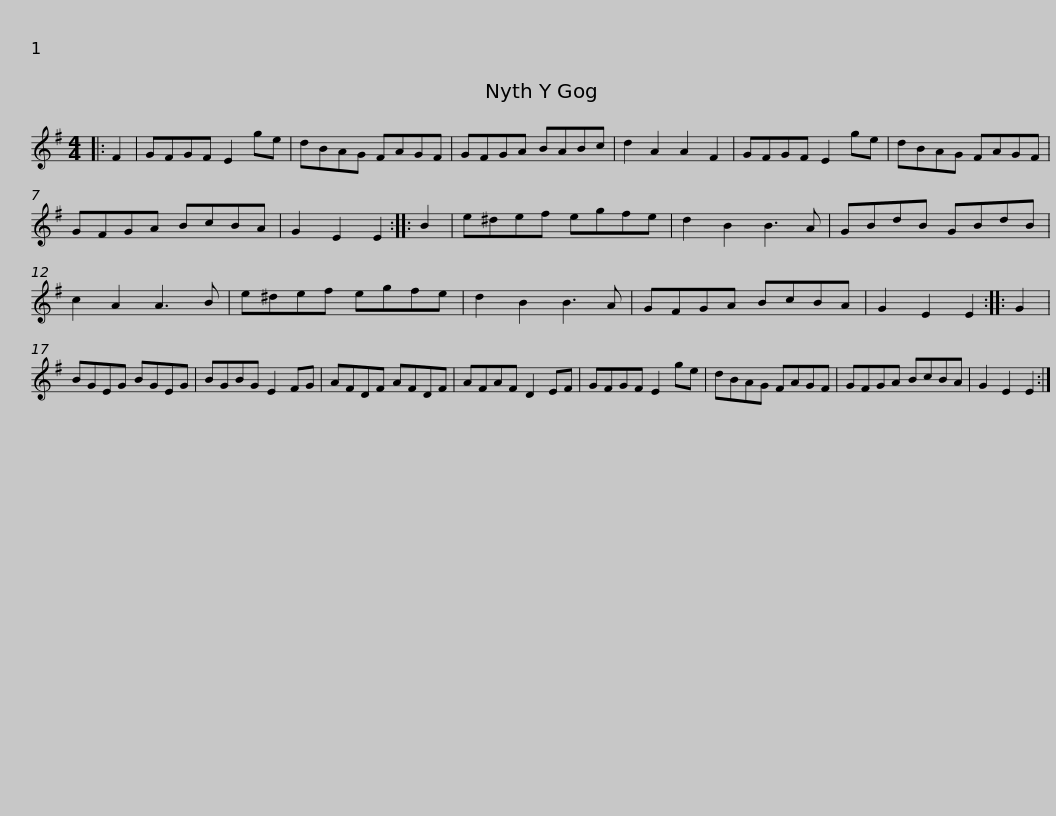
X:1
L:1/8
M:4/4
I:linebreak $
K:G
V:1 treble
V:1
|: F2 | GFGF E2 ge | dBAG FAGF | GFGA BABc | d2 A2 A2 F2 | %5
 GFGF E2 ge | dBAG FAGF |$ GFGA BcBA | G2 E2 E2 :: B2 | %10
 e^def egfe | d2 B2 B3 A | GBdB GBdB | c2 A2 A3 B |$ e^def egfe | %15
 d2 B2 B3 A | GFGA BcBA | G2 E2 E2 :: G2 | BGEG BGEG | %20
 BGBG E2 FG |$ AFDF AFDF | AFAF D2 EF | GFGF E2 ge | dBAG FAGF | %25
 GFGA BcBA | G2 E2 E2 :| %27
